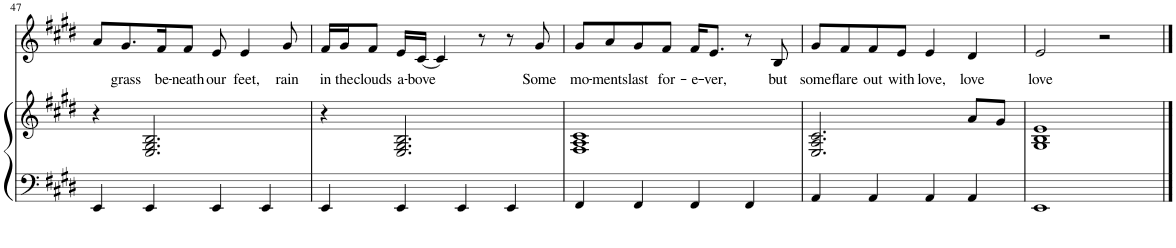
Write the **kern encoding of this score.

**kern	**kern	**kern	**text
*part2	*part2	*part1	*part1
*staff3	*staff2	*staff1	*staff1
*I"Piano	*	*I"Voice	*
*I'Pno	*	*	*
!!LO:PB:g=z
*clefF4	*clefG2	*clefG2	*
*k[f#c#g#d#]	*k[f#c#g#d#]	*k[f#c#g#d#]	*
*M4/4	*M4/4	*M4/4	*
=47	=47	=47	=47
4EE/	4r	8a/L	.
!	!	!	!LO:LY:b
.	.	8.g#/	grass
4EE/	2.E/ 2.G#/ 2.B/	.	.
!	!	!	!LO:LY:b
.	.	16f#/K	be-
!	!	!	!LO:LY:b
.	.	8f#/J	-neath
!	!	!	!LO:LY:b
4EE/	.	8e/	our
!	!	!	!LO:LY:b
.	.	4e/	feet,
4EE/	.	.	.
!	!	!	!LO:LY:b
.	.	8g#/	rain
=48	=48	=48	=48
!	!	!	!LO:LY:b
4EE/	4r	16f#/LL	in
!	!	!	!LO:LY:b
.	.	16g#/J	the
!	!	!	!LO:LY:b
.	.	8f#/J	clouds
!	!	!	!LO:LY:b
4EE/	2.E/ 2.G#/ 2.B/	16e/LL	a-
!	!	!	!LO:LY:b
.	.	[16c#/JJ	-bove
.	.	4c#/]	.
4EE/	.	.	.
.	.	8r	.
4EE/	.	8r	.
!	!	!	!LO:LY:b
.	.	8g#/	Some
=49	=49	=49	=49
!	!	!	!LO:LY:b
4FF#/	1F# 1A 1c#	8g#/L	mo-
!	!	!	!LO:LY:b
.	.	8a/	-ments
!	!	!	!LO:LY:b
4FF#/	.	8g#/	last
!	!	!	!LO:LY:b
.	.	8f#/J	for-
!	!	!	!LO:LY:b
4FF#/	.	16f#/KL	-e-
!	!	!	!LO:LY:b
.	.	8.e/J	-ver,
4FF#/	.	8r	.
!	!	!	!LO:LY:b
.	.	8B/	but
=50	=50	=50	=50
!	!	!	!LO:LY:b
4AA/	2.E/ 2.A/ 2.c#/	8g#/L	some
!	!	!	!LO:LY:b
.	.	8f#/	flare
!	!	!	!LO:LY:b
4AA/	.	8f#/	out
!	!	!	!LO:LY:b
.	.	8e/J	with
!	!	!	!LO:LY:b
4AA/	.	4e/	love,
!	!	!	!LO:LY:b
4AA/	8a/L	4d#/	love
.	8g#/J	.	.
=51	=51	=51	=51
!	!	!	!LO:LY:b
1EE	1G# 1B 1e	2e/	love
.	.	2r	.
==	==	==	==
*-	*-	*-	*-
